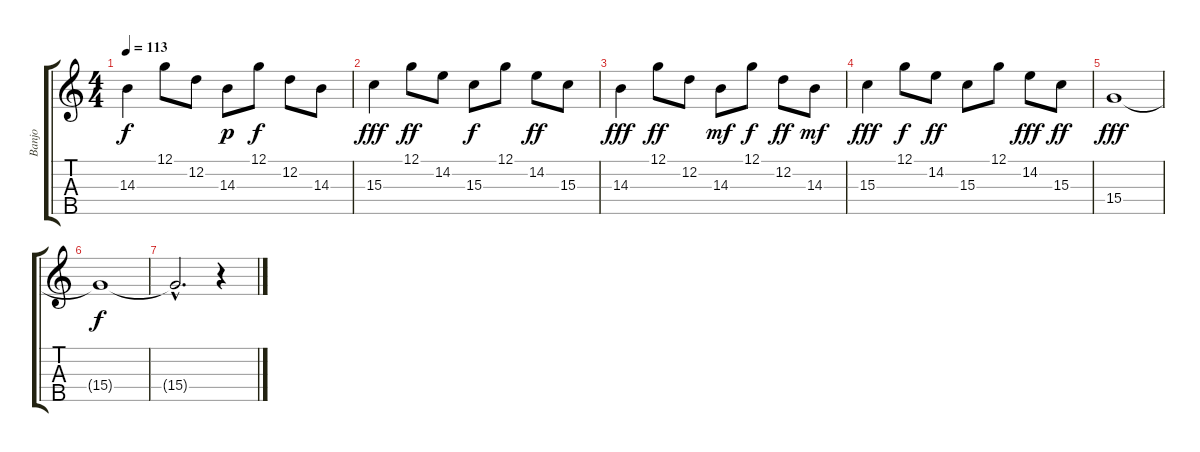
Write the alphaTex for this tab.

\track ("Banjo" "Banjo") {instrument banjo}
\staff {score tabs}
\tuning (G3 D3 A2 E2 B1) {hide}
\displaytranspose 12
\ts (4 4)
\tempo 113
\clef g2
\ks c
14.3.4{dy f} 12.1.8 12.2.8 14.3.8{dy p} 12.1.8{dy f} 12.2.8 14.3.8 |
15.3.4{dy fff} 12.1.8{dy ff} 14.2.8 15.3.8{dy f} 12.1.8 14.2.8{dy ff} 15.3.8 |
14.3.4{dy fff} 12.1.8{dy ff} 12.2.8 14.3.8{dy mf} 12.1.8{dy f} 12.2.8{dy ff} 14.3.8{dy mf} |
15.3.4{dy fff} 12.1.8{dy f} 14.2.8{dy ff} 15.3.8 12.1.8 14.2.8{dy fff} 15.3.8{dy ff} |
15.4.1{dy fff} |
15.4{t}.1{dy f} |
15.4{hac t}.2{d} r.4
